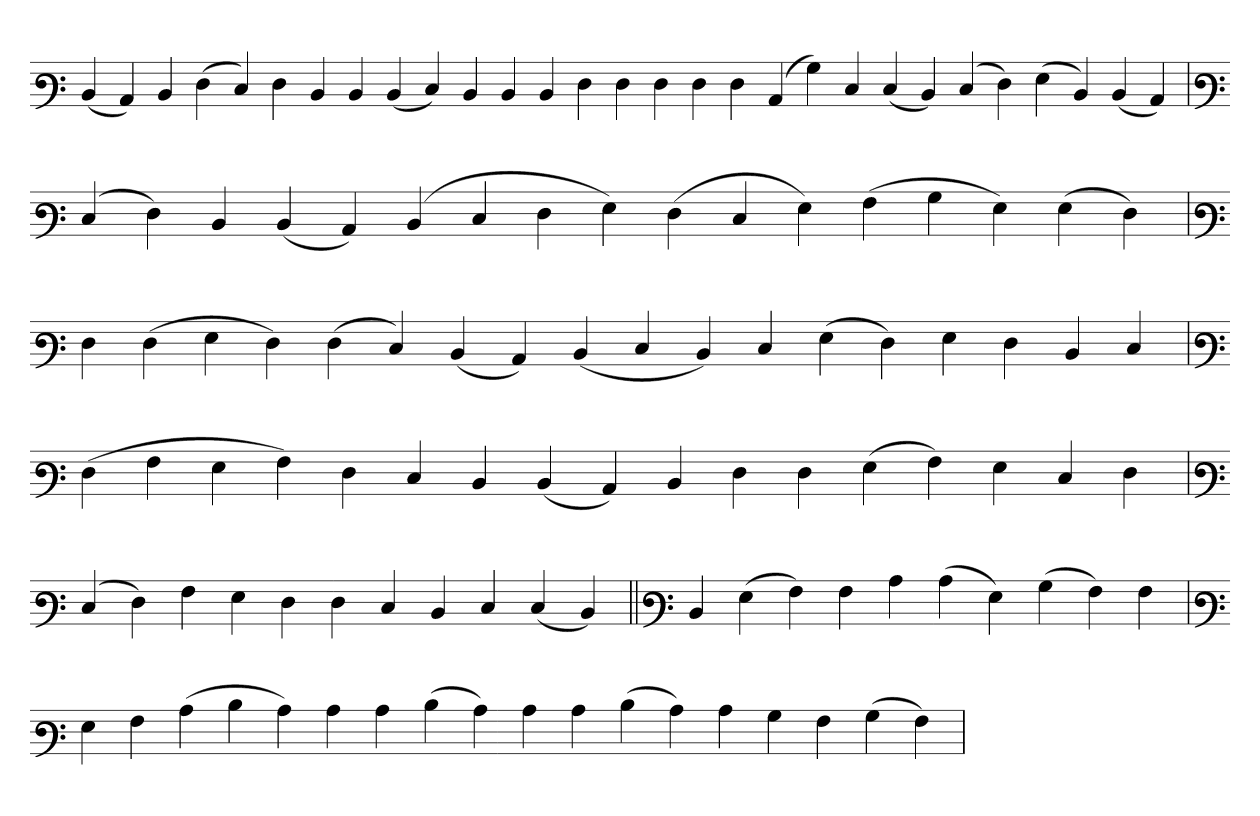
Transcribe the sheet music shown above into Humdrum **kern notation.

**kern
*part1
*staff1
*clefF3
=
(4D
4C)
4D
(4F
4E)
4F
4D
4D
(4D
4E)
4D
4D
4D
4F
4F
4F
4F
4F
(4C
4B)
4E
(4E
4D)
(4E
4F)
(4G
4D)
(4D
4C)
=
*clefF3
(4E
4F)
4D
(4D
4C)
(4D
4E
4F
4G)
(4F
4E
4G)
(4A
4B
4G)
(4G
4F)
='
*clefF3
4F
(4F
4G
4F)
(4F
4E)
(4D
4C)
(4D
4E
4D)
4E
(4G
4F)
4G
4F
4D
4E
=`
*clefF3
(4F
4A
4G
4A)
4F
4E
4D
(4D
4C)
4D
4F
4F
(4G
4A)
4G
4E
4F
=`
*clefF3
(4E
4F)
4A
4G
4F
4F
4E
4D
4E
(4E
4D)
=||
*clefF3
4D
(4G
4A)
4A
4c
(4c
4G)
(4B
4A)
4A
=`
*clefF3
4G
4A
(4c
4d
4c)
4c
4c
(4d
4c)
4c
4c
(4d
4c)
4c
4B
4A
(4B
4A)
='
*-
